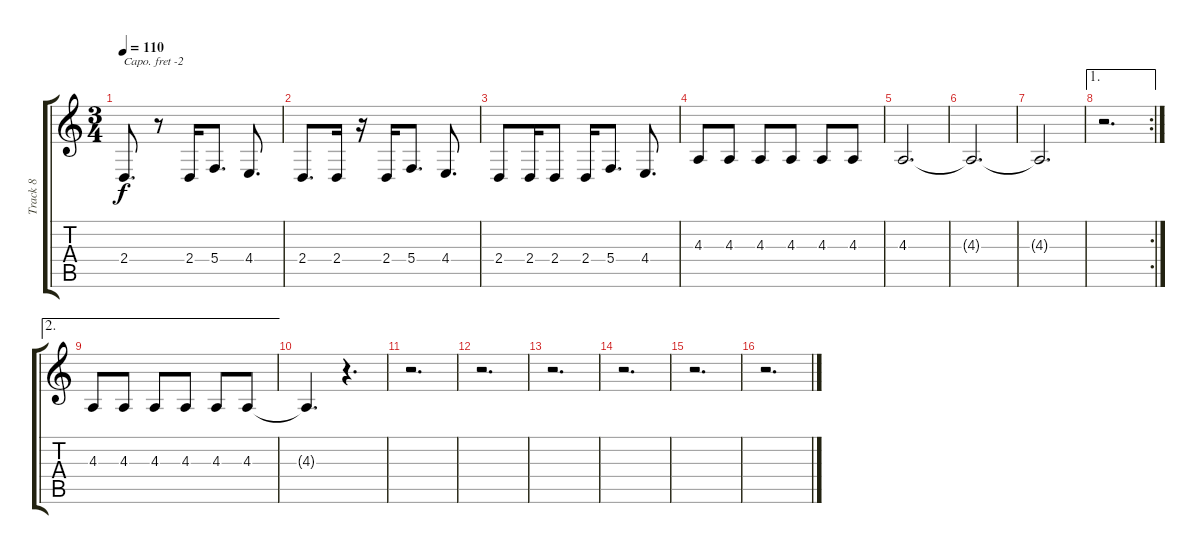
\track ("Track 8" "Track 8") {instrument baritonesax}
\staff {score tabs}
\capo -2
\tuning (E4 B3 G3 D3 A2 E2) {hide}
\ts (3 4)
\tempo 110
\clef g2
\ks c
2.4.8{d dy f} r.8 2.4.16 5.4.8{d} 4.4.8{d} |
2.4.8{d} 2.4.16 r.16 2.4.16 5.4.8{d} 4.4.8{d} |
2.4.8 2.4.16 2.4.8 2.4.16 5.4.8{d} 4.4.8{d} |
4.3.8 4.3.8 4.3.8 4.3.8 4.3.8 4.3.8 |
4.3.2{d} |
4.3{t}.2{d} |
4.3{t}.2{d} |
\ae 1
\rc 2
r.2{d} |
\ae 2
4.3.8 4.3.8 4.3.8 4.3.8 4.3.8 4.3.8 |
4.3{t}.4{d} r.4{d} |
r.2{d} |
r.2{d} |
r.2{d} |
r.2{d} |
r.2{d} |
r.2{d}
